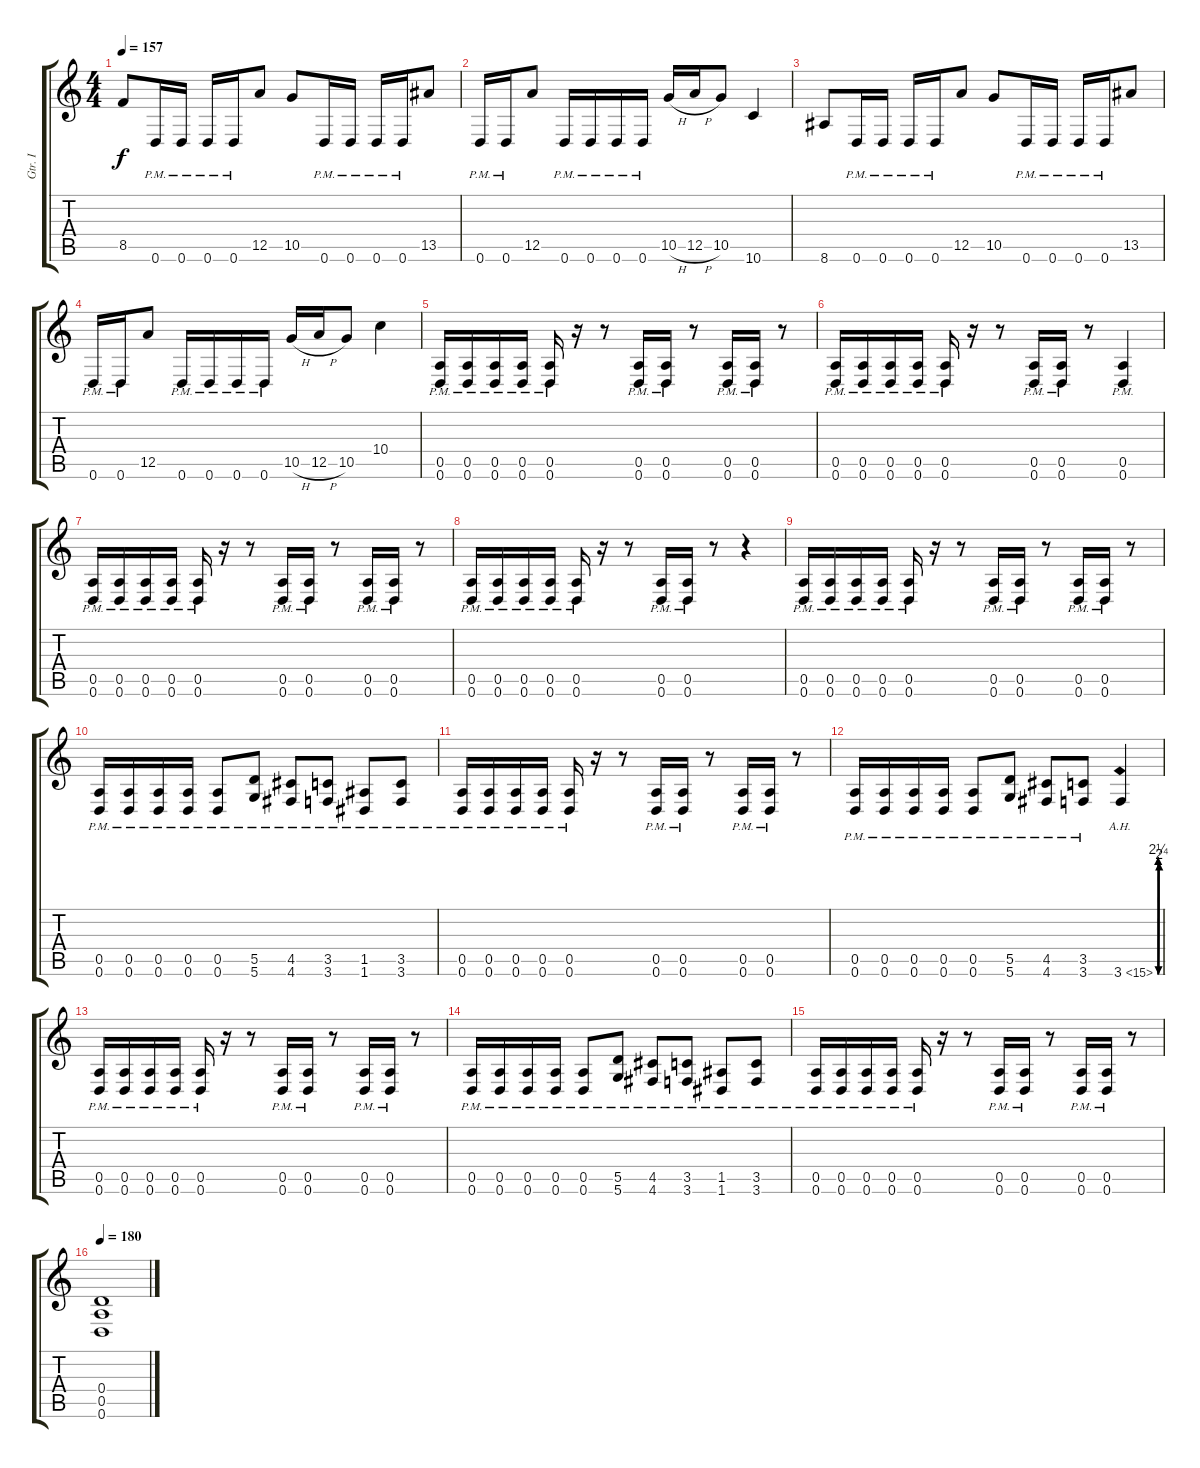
\track ("Gtr. I" "Gtr. I") {instrument distortionguitar}
\staff {score tabs}
\tuning (E4 B3 G3 D3 A2 D2) {hide}
\ts (4 4)
\tempo 157
\clef g2
\ks c
8.5.8{dy f} 0.6{pm}.16 0.6{pm}.16 0.6{pm}.16 0.6{pm}.16 12.5.8 10.5.8 0.6{pm}.16 0.6{pm}.16 0.6{pm}.16 0.6{pm}.16 13.5.8 |
0.6{pm}.16 0.6{pm}.16 12.5.8 0.6{pm}.16 0.6{pm}.16 0.6{pm}.16 0.6{pm}.16 10.5{h}.16 12.5{h}.16 10.5.8 10.6.4 |
8.6.8 0.6{pm}.16 0.6{pm}.16 0.6{pm}.16 0.6{pm}.16 12.5.8 10.5.8 0.6{pm}.16 0.6{pm}.16 0.6{pm}.16 0.6{pm}.16 13.5.8 |
0.6{pm}.16 0.6{pm}.16 12.5.8 0.6{pm}.16 0.6{pm}.16 0.6{pm}.16 0.6{pm}.16 10.5{h}.16 12.5{h}.16 10.5.8 10.4.4 |
(0.5{pm} 0.6{pm}).16 (0.5{pm} 0.6{pm}).16 (0.5{pm} 0.6{pm}).16 (0.5{pm} 0.6{pm}).16 (0.5{pm} 0.6{pm}).16 r.16 r.8 (0.5{pm} 0.6{pm}).16 (0.5{pm} 0.6{pm}).16 r.8 (0.5{pm} 0.6{pm}).16 (0.5{pm} 0.6{pm}).16 r.8 |
(0.5{pm} 0.6{pm}).16 (0.5{pm} 0.6{pm}).16 (0.5{pm} 0.6{pm}).16 (0.5{pm} 0.6{pm}).16 (0.5{pm} 0.6{pm}).16 r.16 r.8 (0.5{pm} 0.6{pm}).16 (0.5{pm} 0.6{pm}).16 r.8 (0.5{pm} 0.6{pm}).4 |
(0.5{pm} 0.6{pm}).16 (0.5{pm} 0.6{pm}).16 (0.5{pm} 0.6{pm}).16 (0.5{pm} 0.6{pm}).16 (0.5{pm} 0.6{pm}).16 r.16 r.8 (0.5{pm} 0.6{pm}).16 (0.5{pm} 0.6{pm}).16 r.8 (0.5{pm} 0.6{pm}).16 (0.5{pm} 0.6{pm}).16 r.8 |
(0.5{pm} 0.6{pm}).16 (0.5{pm} 0.6{pm}).16 (0.5{pm} 0.6{pm}).16 (0.5{pm} 0.6{pm}).16 (0.5{pm} 0.6{pm}).16 r.16 r.8 (0.5{pm} 0.6{pm}).16 (0.5{pm} 0.6{pm}).16 r.8 r.4 |
(0.5{pm} 0.6{pm}).16 (0.5{pm} 0.6{pm}).16 (0.5{pm} 0.6{pm}).16 (0.5{pm} 0.6{pm}).16 (0.5{pm} 0.6{pm}).16 r.16 r.8 (0.5{pm} 0.6{pm}).16 (0.5{pm} 0.6{pm}).16 r.8 (0.5{pm} 0.6{pm}).16 (0.5{pm} 0.6{pm}).16 r.8 |
(0.5{pm} 0.6{pm}).16 (0.5{pm} 0.6{pm}).16 (0.5{pm} 0.6{pm}).16 (0.5{pm} 0.6{pm}).16 (0.5{pm} 0.6{pm}).8 (5.5{pm} 5.6{pm}).8 (4.5{pm} 4.6{pm}).8 (3.5{pm} 3.6{pm}).8 (1.5{pm} 1.6{pm}).8 (3.5{pm} 3.6{pm}).8 |
(0.5{pm} 0.6{pm}).16 (0.5{pm} 0.6{pm}).16 (0.5{pm} 0.6{pm}).16 (0.5{pm} 0.6{pm}).16 (0.5{pm} 0.6{pm}).16 r.16 r.8 (0.5{pm} 0.6{pm}).16 (0.5{pm} 0.6{pm}).16 r.8 (0.5{pm} 0.6{pm}).16 (0.5{pm} 0.6{pm}).16 r.8 |
(0.5{pm} 0.6{pm}).16 (0.5{pm} 0.6{pm}).16 (0.5{pm} 0.6{pm}).16 (0.5{pm} 0.6{pm}).16 (0.5{pm} 0.6{pm}).8 (5.5{pm} 5.6{pm}).8 (4.5{pm} 4.6{pm}).8 (3.5{pm} 3.6{pm}).8 3.6{be (custom 0 0 15 9 30 0 60 8) ah 12}.4 |
(0.5{pm} 0.6{pm}).16 (0.5{pm} 0.6{pm}).16 (0.5{pm} 0.6{pm}).16 (0.5{pm} 0.6{pm}).16 (0.5{pm} 0.6{pm}).16 r.16 r.8 (0.5{pm} 0.6{pm}).16 (0.5{pm} 0.6{pm}).16 r.8 (0.5{pm} 0.6{pm}).16 (0.5{pm} 0.6{pm}).16 r.8 |
(0.5{pm} 0.6{pm}).16 (0.5{pm} 0.6{pm}).16 (0.5{pm} 0.6{pm}).16 (0.5{pm} 0.6{pm}).16 (0.5{pm} 0.6{pm}).8 (5.5{pm} 5.6{pm}).8 (4.5{pm} 4.6{pm}).8 (3.5{pm} 3.6{pm}).8 (1.5{pm} 1.6{pm}).8 (3.5{pm} 3.6{pm}).8 |
(0.5{pm} 0.6{pm}).16 (0.5{pm} 0.6{pm}).16 (0.5{pm} 0.6{pm}).16 (0.5{pm} 0.6{pm}).16 (0.5{pm} 0.6{pm}).16 r.16 r.8 (0.5{pm} 0.6{pm}).16 (0.5{pm} 0.6{pm}).16 r.8 (0.5{pm} 0.6{pm}).16 (0.5{pm} 0.6{pm}).16 r.8 |
\tempo 180
(0.4 0.5 0.6).1
